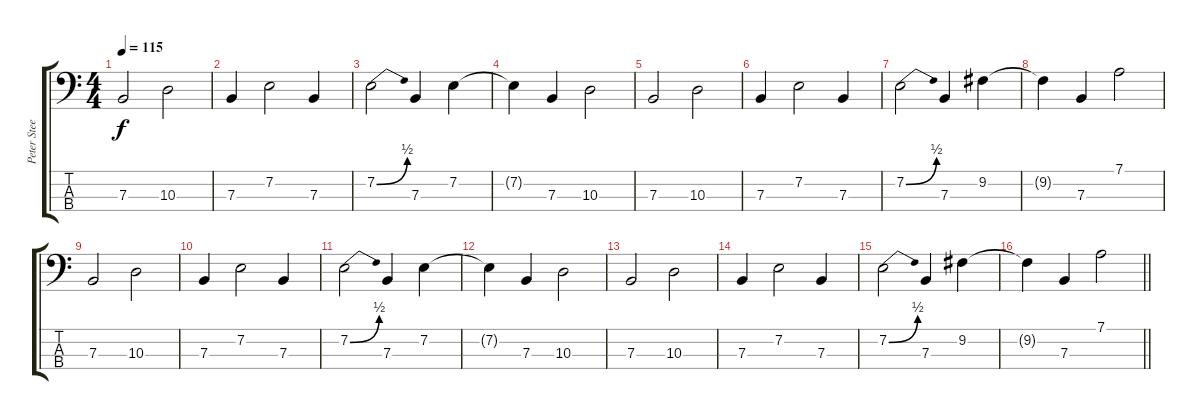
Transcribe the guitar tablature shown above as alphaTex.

\track ("Peter Steele" "Peter Stee") {instrument electricbasspick}
\staff {score tabs}
\tuning (D2 A1 E1 B0) {hide}
\ts (4 4)
\section ("" "")
\tempo 115
\clef f4
\ks c
7.3.2{dy f} 10.3.2 |
7.3.4 7.2.2 7.3.4 |
7.2{be (bend 0 0 60 2)}.2 7.3.4 7.2.4 |
7.2{t}.4 7.3.4 10.3.2 |
7.3.2 10.3.2 |
7.3.4 7.2.2 7.3.4 |
7.2{be (bend 0 0 60 2)}.2 7.3.4 9.2.4 |
9.2{t}.4 7.3.4 7.1.2 |
7.3.2 10.3.2 |
7.3.4 7.2.2 7.3.4 |
7.2{be (bend 0 0 60 2)}.2 7.3.4 7.2.4 |
7.2{t}.4 7.3.4 10.3.2 |
7.3.2 10.3.2 |
7.3.4 7.2.2 7.3.4 |
7.2{be (bend 0 0 60 2)}.2 7.3.4 9.2.4 |
\barLineRight lightlight
9.2{t}.4 7.3.4 7.1.2
